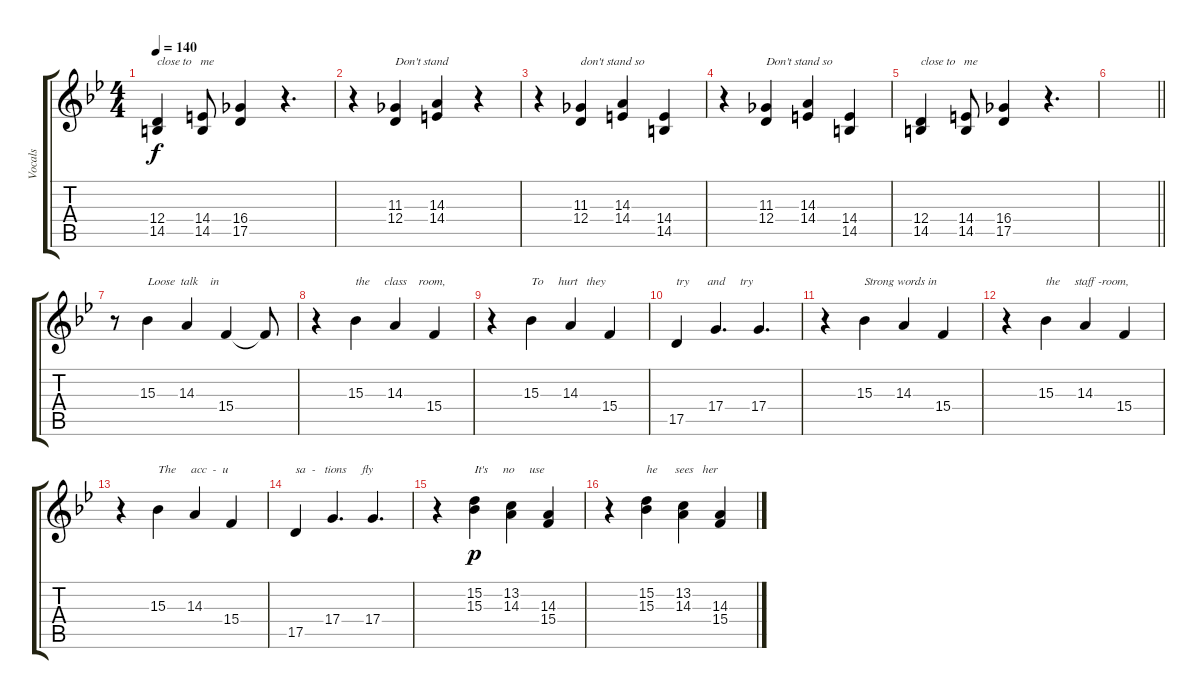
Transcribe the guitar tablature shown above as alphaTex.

\track ("Vocals" "Vocals") {instrument lead6voice}
\staff {score tabs}
\tuning (E4 B3 G3 D3 A2 E2) {hide}
\ts (4 4)
\tempo 140
\clef g2
\ks bb
(12.4 14.5).4{txt "close to   me" dy f} (14.4 14.5).8 (16.4 17.5).4 r.4{d} |
r.4 (11.3 12.4).4{txt "Don't stand"} (14.3 14.4).4 r.4 |
r.4 (11.3 12.4).4{txt "don't stand so"} (14.3 14.4).4 (14.4 14.5).4 |
r.4 (11.3 12.4).4{txt "Don't stand so"} (14.3 14.4).4 (14.4 14.5).4 |
(12.4 14.5).4{txt "close to   me"} (14.4 14.5).8 (16.4 17.5).4 r.4{d} |
\barLineRight lightlight
|
r.8 15.3.4{txt "Loose  talk    in"} 14.3.4 15.4.4 15.4{t}.8 |
r.4 15.3.4{txt "the     class    room,"} 14.3.4 15.4.4 |
r.4 15.3.4{txt "To     hurt   they"} 14.3.4 15.4.4 |
17.5.4{txt "try      and     try"} 17.4.4{d} 17.4.4{d} |
r.4 15.3.4{txt "Strong words in"} 14.3.4 15.4.4 |
r.4 15.3.4{txt "the     staff -room,"} 14.3.4 15.4.4 |
r.4 15.3.4{txt "The     acc  -  u"} 14.3.4 15.4.4 |
17.5.4{txt "sa  -   tions     fly"} 17.4.4{d} 17.4.4{d} |
r.4 (15.2 15.3).4{txt "It's     no     use" dy p} (13.2 14.3).4 (14.3 15.4).4 |
r.4 (15.2 15.3).4{txt "he      sees   her"} (13.2 14.3).4 (14.3 15.4).4
